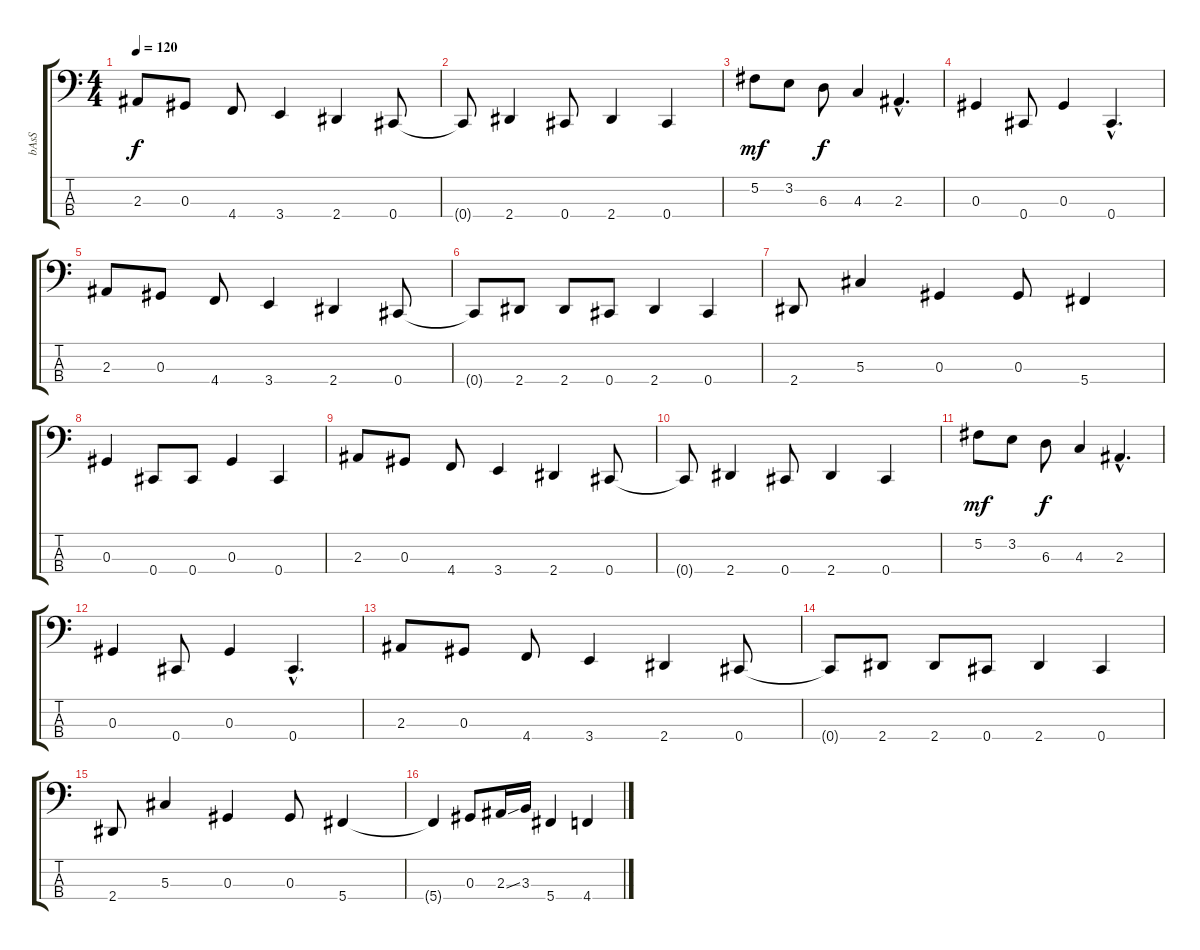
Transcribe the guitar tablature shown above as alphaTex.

\track ("bAsS" "bAsS") {instrument electricbassfinger}
\staff {score tabs}
\tuning (Gb2 Db2 Ab1 Db1) {hide}
\ts (4 4)
\tempo 120
\clef f4
\ks c
2.3.8{dy f} 0.3.8 4.4.8 3.4.4 2.4.4 0.4.8 |
0.4{t}.8 2.4.4 0.4.8 2.4.4 0.4.4 |
5.2.8{dy mf} 3.2.8 6.3.8{dy f} 4.3.4 2.3{hac}.4{d} |
0.3.4 0.4.8 0.3.4 0.4{hac}.4{d} |
2.3.8 0.3.8 4.4.8 3.4.4 2.4.4 0.4.8 |
0.4{t}.8 2.4.8 2.4.8 0.4.8 2.4.4 0.4.4 |
2.4.8 5.3.4 0.3.4 0.3.8 5.4.4 |
0.3.4 0.4.8 0.4.8 0.3.4 0.4.4 |
2.3.8 0.3.8 4.4.8 3.4.4 2.4.4 0.4.8 |
0.4{t}.8 2.4.4 0.4.8 2.4.4 0.4.4 |
5.2.8{dy mf} 3.2.8 6.3.8{dy f} 4.3.4 2.3{hac}.4{d} |
0.3.4 0.4.8 0.3.4 0.4{hac}.4{d} |
2.3.8 0.3.8 4.4.8 3.4.4 2.4.4 0.4.8 |
0.4{t}.8 2.4.8 2.4.8 0.4.8 2.4.4 0.4.4 |
2.4.8 5.3.4 0.3.4 0.3.8 5.4.4 |
5.4{t}.4 0.3.8 2.3{ss}.16 3.3.16 5.4.4 4.4.4
